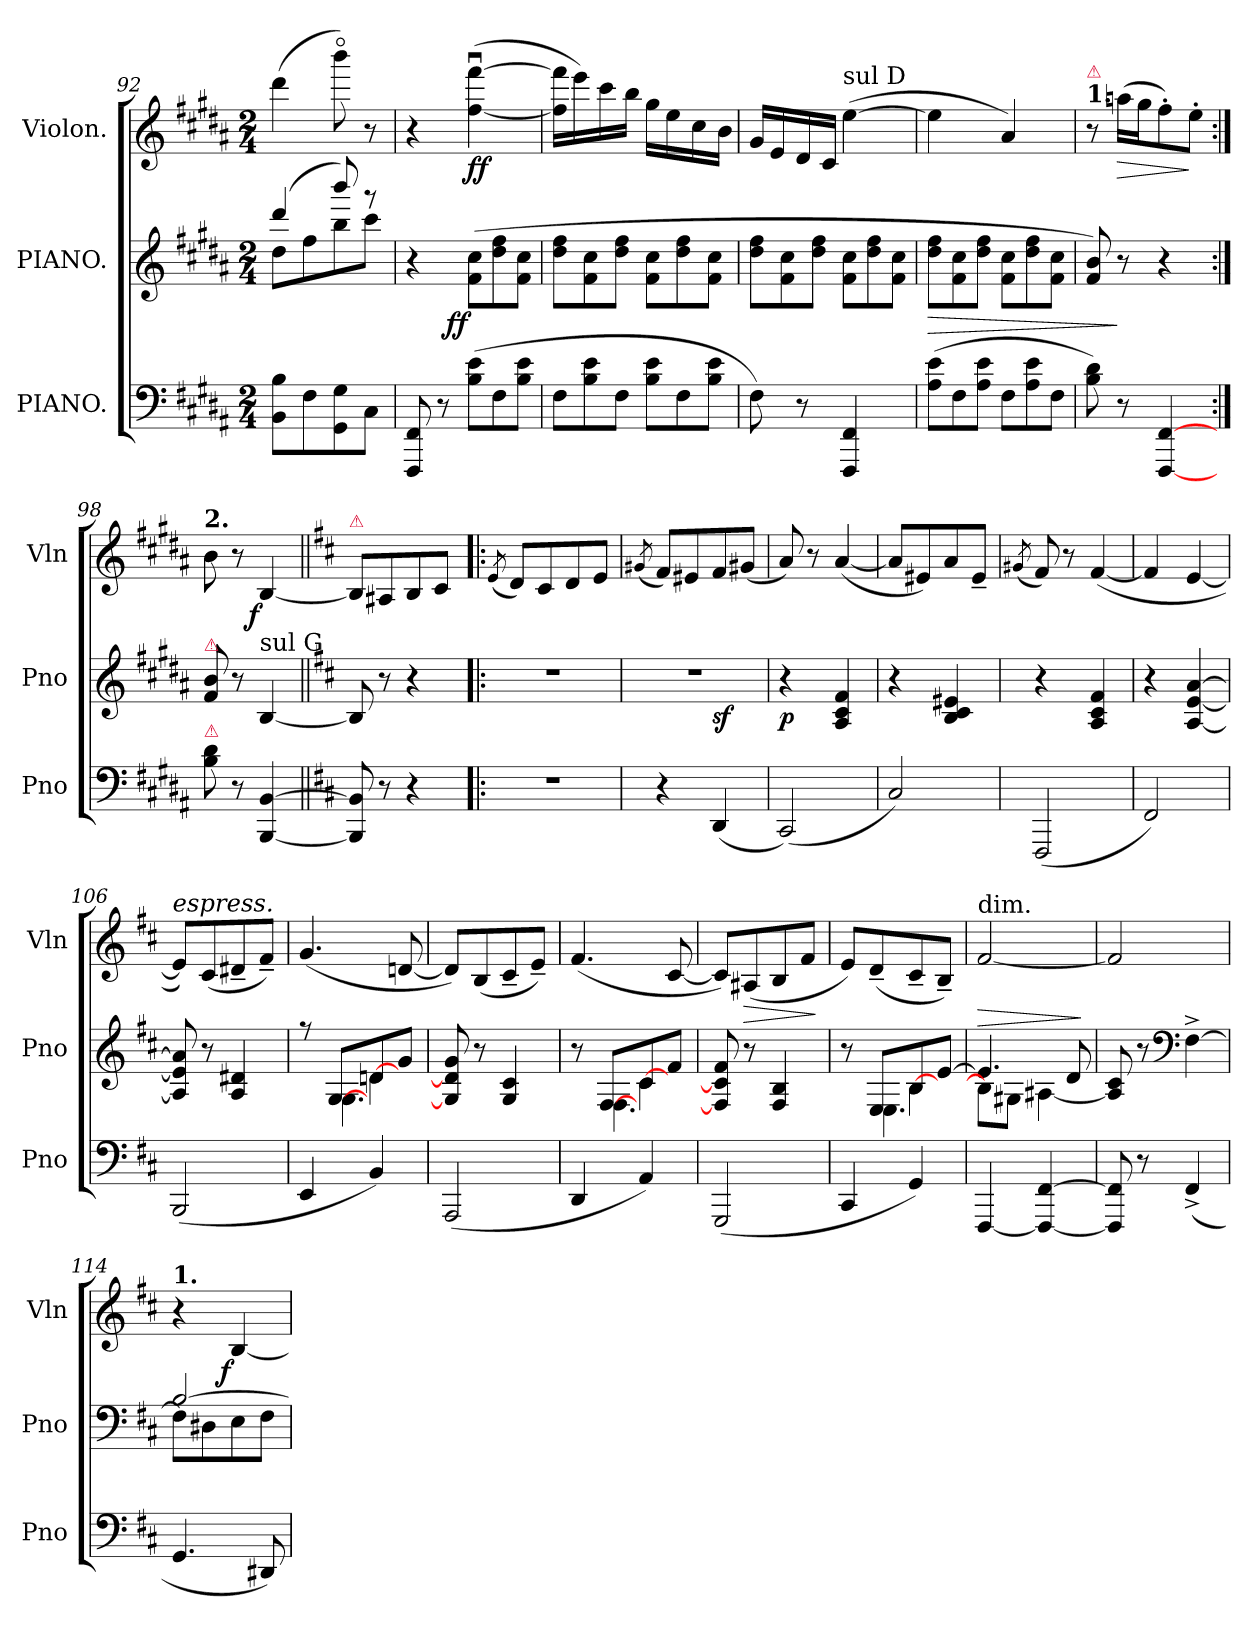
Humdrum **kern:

**kern	**kern	**dynam	**kern	**dynam
*part3	*part2	*part2	*part1	*part1
*staff3	*staff2	*staff2	*staff1	*staff1
*I"PIANO.	*I"PIANO.	*	*I"Violon.	*
*I'Pno	*I'Pno	*	*I'Vln	*
*clefF4	*clefG2	*	*clefG2	*
*k[f#c#g#d#a#]	*k[f#c#g#d#a#]	*	*k[f#c#g#d#a#]	*
*M2/4	*M2/4	*	*M2/4	*
=92	=92	=92	=92	=92
*	*^	*	*	*
8BB\ 8B\L	(4ddd#/	8dd#\L	.	(4ddd#\	.
8F#\	.	8ff#\	.	.	.
8GG#\ 8G#\	8bbb/)	8bb\	.	8bbbo\)	.
8C#\J	8r	8ccc#\J	.	8r	.
*	*v	*v	*	*	*
=93	=93	=93	=93	=93
8FFF#/ 8FF#/	4r	.	4r	.
8r	.	.	.	.
*Xtuplet	*Xtuplet	*	*	*
!	!	!LO:DY:rj	!	!
(12B\ 12e\L	(12f#\ 12cc#\L	ff	([4ff#u\ [4fff#u\	ff
12F#\	12dd#\ 12ff#\	.	.	.
12B\ 12e\J	12f#\ 12cc#\J	.	.	.
=94	=94	=94	=94	=94
12F#\L	12dd#\ 12ff#\L	.	16ff#]\ 16fff#]\LL	.
.	.	.	16eee\)	.
12B\ 12e\	12f#\ 12cc#\	.	.	.
.	.	.	16ccc#\	.
12F#\J	12dd#\ 12ff#\J	.	.	.
.	.	.	16bb\JJ	.
12B\ 12e\L	12f#\ 12cc#\L	.	16gg#\LL	.
.	.	.	16ee\	.
12F#\	12dd#\ 12ff#\	.	.	.
.	.	.	16cc#\	.
12B\ 12e\J	12f#\ 12cc#\J	.	.	.
.	.	.	16b\JJ	.
=95	=95	=95	=95	=95
8F#\)	12dd#\ 12ff#\L	.	16g#/LL	.
.	.	.	16e/	.
.	12f#\ 12cc#\	.	.	.
8r	.	.	16d#/	.
.	12dd#\ 12ff#\J	.	.	.
.	.	.	16c#/JJ	.
!	!	!	!LO:TX:a:t=sul D	!
4FFF#/ 4FF#/	12f#\ 12cc#\L	.	([4ee\	.
.	12dd#\ 12ff#\	.	.	.
.	12f#\ 12cc#\J	.	.	.
=96	=96	=96	=96	=96
!	!	!LO:HP:b	!	!
(12A#\ 12e\L	12dd#\ 12ff#\L	>	4ee\]	.
12F#\	12f#\ 12cc#\	.	.	.
12A#\ 12e\J	12dd#\ 12ff#\J	.	.	.
12F#\L	12f#\ 12cc#\L	.	4a#/)	.
12A#\ 12e\	12dd#\ 12ff#\	.	.	.
12F#\J	12f#\ 12cc#\J	.	.	.
=97	=97	=97	=97	=97
!	!	!	!LO:TX:a:B:t=1.	!
!	!	!	!LO:TX:a:color=crimson:t=⚠	!
8B\ 8d#\)	8f#/ 8b/)	.	8r	.
!	!	!	!	!LO:HP:b
8r	8r	]	(16aan\LL	>
.	.	.	16gg#\J	.
[4FFF#/ [<4FF#/	4r	.	8ff#'\)	.
.	.	.	8ee'\J	]
=98:|!	=98:|!	=98:|!	=98:|!	=98:|!
!	!	!	!LO:TX:a:B:t=2.	!
!	!LO:TX:a:color=crimson:t=⚠	!	!	!
!LO:TX:a:color=crimson:t=⚠	!	!	!	!
8B\ 8d#\	8f#/ 8b/	.	8b\	.
8r	8r	.	8r	.
!	!	!	!LO:TX:b:t=sul G	!
!	!	!	!	!LO:DY:rj
[4BBB/ [4BB/	[4B/	.	[4B/	f
=99||	=99||	=99||	=99||	=99||
*k[f#c#]	*k[f#c#]	*	*k[f#c#]	*
!	!	!	!LO:TX:a:i:color=crimson:t=⚠	!
8BBB]/ 8BB]/	8B/]	.	8B/L]	.
8r	8r	.	8A#X/	.
4r	4r	.	8B/	.
.	.	.	8c#/J	.
=100!|:	=100!|:	=100!|:	=100!|:	=100!|:
.	.	.	(8qe/	.
2r	2r	.	8d/L)	.
.	.	.	8c#/	.
.	.	.	8d/	.
.	.	.	8e/J	.
=101	=101	=101	=101	=101
.	.	.	(8qg#X/	.
*	*^	*	*	*
4r	2r	4ryy	.	8f#/L)	.
.	.	.	.	8e#X/	.
(4DD/	.	4ryy	sf	8f#/	.
.	.	.	.	(8g#X/J	.
*	*v	*v	*	*	*
=102	=102	=102	=102	=102
(2CC#/)	4r	p	8a/)	.
.	.	.	8r	.
.	4A/ 4c#/ 4f#/	.	([4a/	.
=103	=103	=103	=103	=103
2C#/)	4r	.	8a/L]	.
.	.	.	8e#X/)	.
.	4B/ 4c#/ 4e#X/	.	8a/	.
.	.	.	8e#~/J	.
=104	=104	=104	=104	=104
.	.	.	(8qg#X/	.
(2FFF#/	4r	.	8f#/)	.
.	.	.	8r	.
.	4A/ 4c#/ 4f#/	.	([4f#/	.
=105	=105	=105	=105	=105
2FF#/)	4r	.	4f#/]	.
.	[4A/ [4e/ [4a/	.	[4e/	.
=106	=106	=106	=106	=106
!	!	!	!LO:TX:a:i:t=espress.	!
(2BBB/	8A]/ 8e]/ 8a]/	.	8e/L])	.
.	8r	.	(8c#/	.
.	4A/ 4d#X/	.	8d#X~/	.
.	.	.	8f#~/J)	.
=107	=107	=107	=107	=107
*	*^	*	*	*
*	*	*^	*	*	*
4EE/	8rff	4ryy	8ryy	.	(4.g/	.
.	[8G/L	.	4.G\	.	.	.
4BB/)	[8dn/	4d\	.	.	.	.
.	8g/J	.	.	.	[8dn/	.
*	*v	*v	*v	*	*	*
=108	=108	=108	=108	=108
(2AAA/	8G]/ 8d]/ 8g/	.	8dn/L])	.
.	8r	.	(8B/	.
.	4G/ 4c#/	.	8c#~/	.
.	.	.	8e~/J)	.
=109	=109	=109	=109	=109
*	*^	*	*	*
*	*	*^	*	*	*
4DD/	8r	4ryy	8ryy	.	(4.f#/	.
.	[8F#/L	.	4.F#\	.	.	.
4AA/)	[8c#/	4c#\	.	.	.	.
.	8f#/J	.	.	.	[8c#/	.
*	*v	*v	*v	*	*	*
=110	=110	=110	=110	=110
(2GGG/	8F#]/ 8c#]/ 8f#/	.	8c#/L])	.
!	!	!	!	!LO:HP:b
.	8r	.	(8A#X/	>
.	4F#/ 4B/	.	8B/	.
.	.	.	8f#/J	.
.	.	.	.	]
=111	=111	=111	=111	=111
*	*^	*	*	*
*	*	*^	*	*	*
4CC#/	8r	4ryy	8ryy	.	8e/L)	.
.	8E/L	.	4.E\	.	(8d~/	.
4GG/)	[8B/	4B\	.	.	8c#~/	.
.	[8e/J	.	.	.	8B~/J)	.
*	*	*v	*v	*	*	*
=112	=112	=112	=112	=112	=112
!	!	!	!	!LO:TX:t=dim.	!
!	!	!	!LO:HP:a	!	!
[4FFF#/	4.e/]	8B\L]	>	[2f#/	.
.	.	8G#X\J	.	.	.
4FFF#_/ [4FF#/	.	[4A#X\	.	.	.
.	8d/	.	.	.	.
*	*v	*v	*	*	*
.	.	]	.	.
=113	=113	=113	=113	=113
8FFF#]/ 8FF#]/	8A#]/ 8c#/	.	2f#/]	.
8r	8r	.	.	.
*	*clefF4	*	*	*
(4FF#^/	[4F#^\	.	.	.
=114	=114	=114	=114	=114
*	*^	*	*	*
!	!	!	!	!LO:TX:a:B:t=1.	!
4.GG/	[2B/	8F#\L]	.	4r	.
.	.	8D#X\	.	.	.
!	!	!	!	!	!LO:DY:rj
.	.	8E\	.	[4B/	f
8DD#X/)	.	8F#\J	.	.	.
*	*v	*v	*	*	*
=	=	=	=	=
*-	*-	*-	*-	*-
